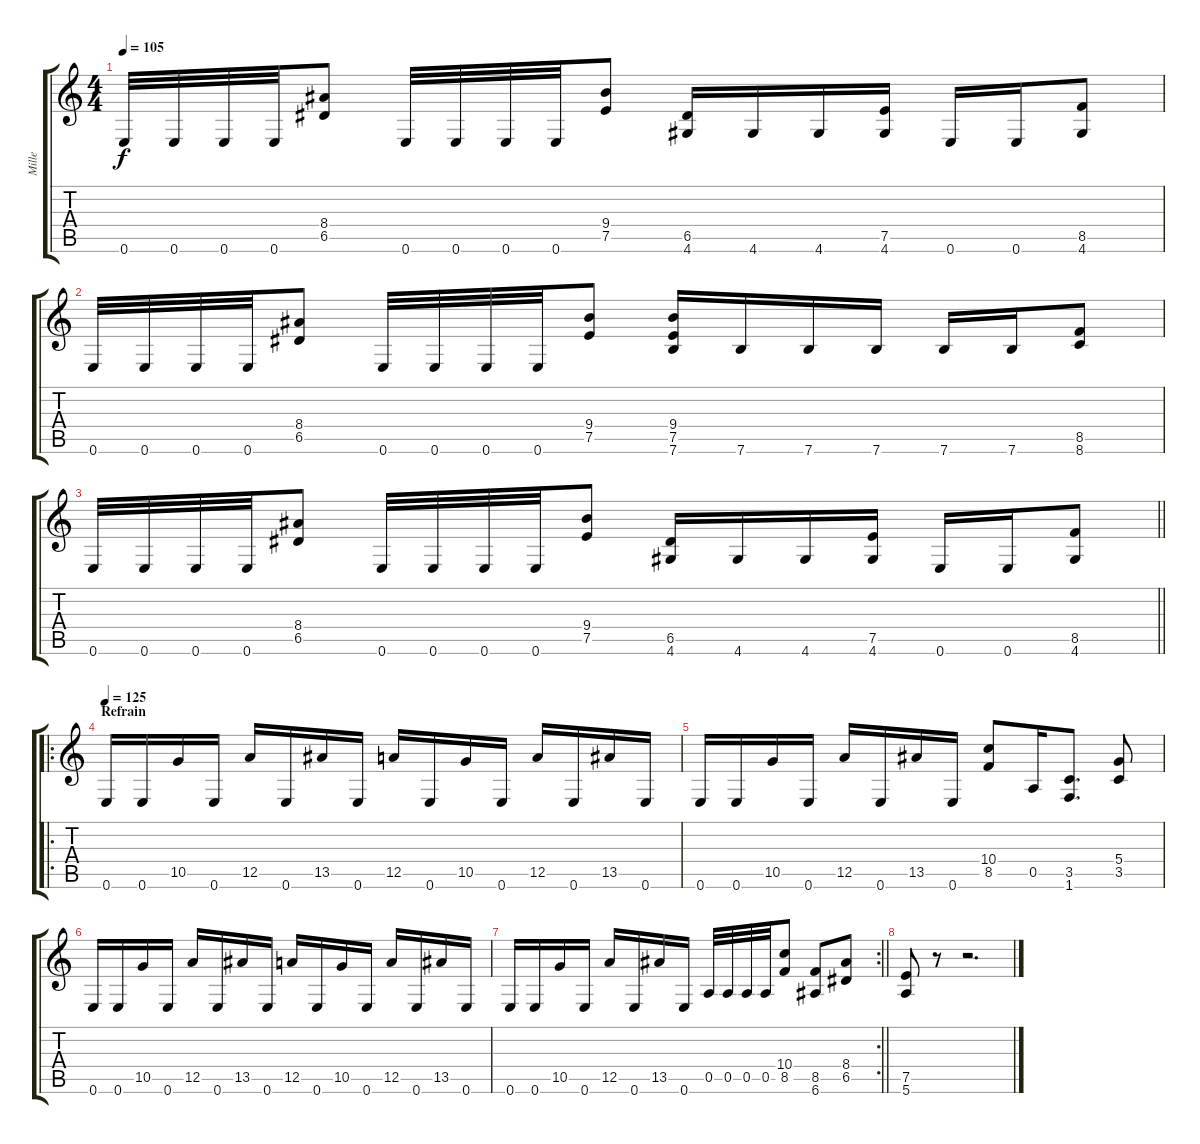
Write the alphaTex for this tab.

\track ("Mille" "Mille") {instrument distortionguitar}
\staff {score tabs}
\tuning (E4 B3 G3 D3 A2 E2) {hide}
\ts (4 4)
\tempo 105
\clef g2
\ks c
0.6.32{dy f} 0.6.32 0.6.32 0.6.32 (8.4 6.5).8 0.6.32 0.6.32 0.6.32 0.6.32 (9.4 7.5).8 (6.5 4.6).16 4.6.16 4.6.16 (7.5 4.6).16 0.6.16 0.6.16 (8.5 4.6).8 |
0.6.32 0.6.32 0.6.32 0.6.32 (8.4 6.5).8 0.6.32 0.6.32 0.6.32 0.6.32 (9.4 7.5).8 (9.4 7.5 7.6).16 7.6.16 7.6.16 7.6.16 7.6.16 7.6.16 (8.5 8.6).8 |
\barLineRight lightlight
0.6.32 0.6.32 0.6.32 0.6.32 (8.4 6.5).8 0.6.32 0.6.32 0.6.32 0.6.32 (9.4 7.5).8 (6.5 4.6).16 4.6.16 4.6.16 (7.5 4.6).16 0.6.16 0.6.16 (8.5 4.6).8 |
\ro
\section ("" "Refrain")
\tempo 125
0.6.16 0.6.16 10.5.16 0.6.16 12.5.16 0.6.16 13.5.16 0.6.16 12.5.16 0.6.16 10.5.16 0.6.16 12.5.16 0.6.16 13.5.16 0.6.16 |
0.6.16 0.6.16 10.5.16 0.6.16 12.5.16 0.6.16 13.5.16 0.6.16 (10.4 8.5).8 0.5.16 (3.5 1.6).8{d} (5.4 3.5).8 |
0.6.16 0.6.16 10.5.16 0.6.16 12.5.16 0.6.16 13.5.16 0.6.16 12.5.16 0.6.16 10.5.16 0.6.16 12.5.16 0.6.16 13.5.16 0.6.16 |
\rc 2
\barLineRight lightlight
0.6.16 0.6.16 10.5.16 0.6.16 12.5.16 0.6.16 13.5.16 0.6.16 0.5.32 0.5.32 0.5.32 0.5.32 (10.4 8.5).8 (8.5 6.6).8 (8.4 6.5).8 |
(7.5 5.6).8 r.8 r.2{d}
